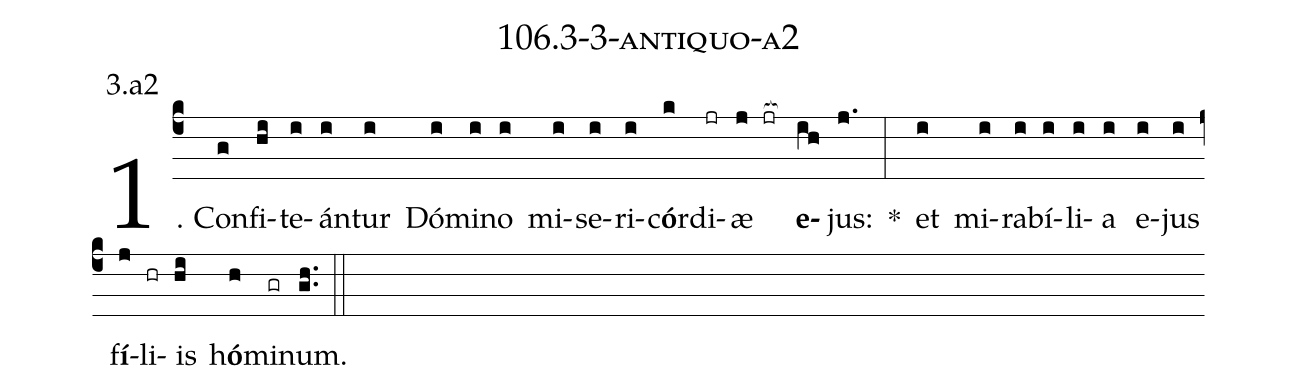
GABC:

name: 106.3-3-antiquo-a2;
annotation: 3.a2;
%%
(c4)1. Con(g)fi(hi)te(i)án(i)tur(i) Dó(i)mi(i)no(i) mi(i)se(i)ri(i)c<b>ó</b>r(k)di(jr)æ(j jr[ocb:1{]) <b>e</b>(ih[ocb:0}])jus:(j.) *(:) et(i) mi(i)ra(i)bí(i)li(i)a(i) e(i)jus(i) f<b>í</b>(j)li(hr)is(hi) h<b>ó</b>(h)mi(gr)num.(gh..) (::)
